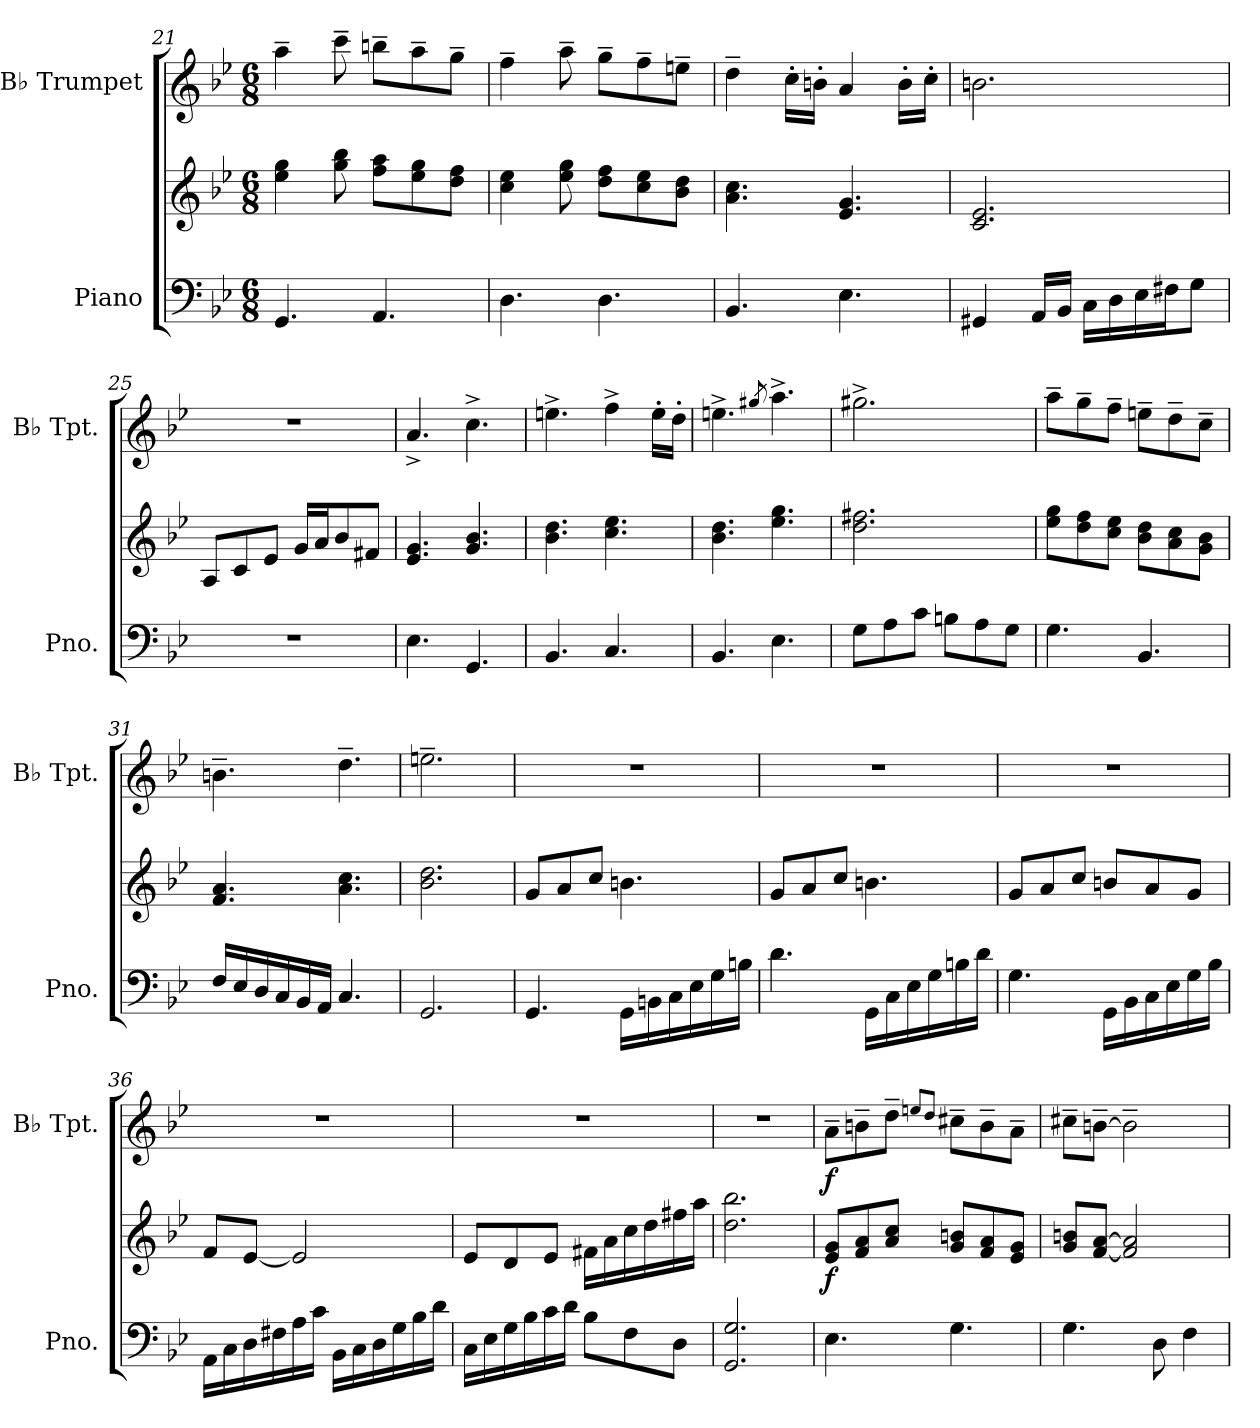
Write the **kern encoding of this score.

**kern	**kern	**dynam	**kern	**dynam
*part2	*part2	*part2	*part1	*part1
*staff3	*staff2	*staff2/3	*staff1	*staff1
*I"Piano	*	*	*I"B♭ Trumpet	*
*I'Pno.	*	*	*I'B♭ Tpt.	*
*clefF4	*clefG2	*	*clefG2	*
*	*	*	*ITrd1c2	*
*k[b-e-]	*k[b-e-]	*	*k[b-e-a-d-]	*
*M6/8	*M6/8	*	*M6/8	*
=21	=21	=21	=21	=21
4.GG/	4ee-\ 4gg\	.	4gg~\	.
.	8gg\ 8bb-\	.	8bb-~\	.
4.AA/	8ff\ 8aa\L	.	8aan~\L	.
.	8ee-\ 8gg\	.	8gg~\	.
.	8dd\ 8ff\J	.	8ff~\J	.
=22	=22	=22	=22	=22
4.D\	4cc\ 4ee-\	.	4ee-~\	.
.	8ee-\ 8gg\	.	8gg~\	.
4.D\	8dd\ 8ff\L	.	8ff~\L	.
.	8cc\ 8ee-\	.	8ee-~\	.
.	8b-\ 8dd\J	.	8ddn~\J	.
=23	=23	=23	=23	=23
4.BB-/	4.a\ 4.cc\	.	4cc~\	.
.	.	.	16b-'\LL	.
.	.	.	16an'\JJ	.
4.E-\	4.e-/ 4.g/	.	4g/	.
.	.	.	16a'\LL	.
.	.	.	16b-'\JJ	.
!!LO:LB:g=z
=24	=24	=24	=24	=24
4GG#X/	2.c/ 2.e-/	.	2.an\	.
16AA/LL	.	.	.	.
16BB-/JJ	.	.	.	.
16C\LL	.	.	.	.
16D\	.	.	.	.
16E-\	.	.	.	.
16F#X\J	.	.	.	.
8G\J	.	.	.	.
=25	=25	=25	=25	=25
2.r	8A/L	.	2.r	.
.	8c/	.	.	.
.	8e-/J	.	.	.
.	16g/LL	.	.	.
.	16a/J	.	.	.
.	8b-/	.	.	.
.	8f#X/J	.	.	.
=26	=26	=26	=26	=26
4.E-\	4.e-/ 4.g/	.	4.g^/	.
4.GG/	4.g/ 4.b-/	.	4.b-^\	.
=27	=27	=27	=27	=27
4.BB-/	4.b-\ 4.dd\	.	4.ddn^\	.
4.C/	4.cc\ 4.ee-\	.	4ee-^\	.
.	.	.	16dd'\LL	.
.	.	.	16cc'\JJ	.
=28	=28	=28	=28	=28
4.BB-/	4.b-\ 4.dd\	.	4.ddn^\	.
.	.	.	8qff#X/	.
4.E-\	4.ee-\ 4.gg\	.	4.gg^\	.
=29	=29	=29	=29	=29
8G\L	2.dd\ 2.ff#X\	.	2.ff#X^\	.
8A\	.	.	.	.
8c\J	.	.	.	.
8Bn\L	.	.	.	.
8A\	.	.	.	.
8G\J	.	.	.	.
!!LO:LB:g=z
=30	=30	=30	=30	=30
4.G\	8ee-\ 8gg\L	.	8gg~\L	.
.	8dd\ 8ff\	.	8ff~\	.
.	8cc\ 8ee-\J	.	8ee-~\J	.
4.BB-/	8b-\ 8dd\L	.	8ddn~\L	.
.	8a\ 8cc\	.	8cc~\	.
.	8g\ 8b-\J	.	8b-~\J	.
=31	=31	=31	=31	=31
16F/LL	4.f/ 4.a/	.	4.an~\	.
16E-/	.	.	.	.
16D/	.	.	.	.
16C/	.	.	.	.
16BB-/	.	.	.	.
16AA/JJ	.	.	.	.
4.C/	4.a\ 4.cc\	.	4.cc~\	.
=32	=32	=32	=32	=32
2.GG/	2.b-\ 2.dd\	.	2.ddn~\	.
=33	=33	=33	=33	=33
4.GG/	8g/L	.	2.r	.
.	8a/	.	.	.
.	8cc/J	.	.	.
16GG\LL	4.bn\	.	.	.
16BBn\	.	.	.	.
16C\	.	.	.	.
16E-\	.	.	.	.
16G\	.	.	.	.
16Bn\JJ	.	.	.	.
=34	=34	=34	=34	=34
4.d\	8g/L	.	2.r	.
.	8a/	.	.	.
.	8cc/J	.	.	.
16GG\LL	4.bn\	.	.	.
16C\	.	.	.	.
16E-\	.	.	.	.
16G\	.	.	.	.
16Bn\	.	.	.	.
16d\JJ	.	.	.	.
!!LO:PB:g=z
=35	=35	=35	=35	=35
4.G\	8g/L	.	2.r	.
.	8a/	.	.	.
.	8cc/J	.	.	.
16GG\LL	8bn/L	.	.	.
16BB-\	.	.	.	.
16C\	8a/	.	.	.
16E-\	.	.	.	.
16G\	8g/J	.	.	.
16B-\JJ	.	.	.	.
=36	=36	=36	=36	=36
16AA\LL	8f/L	.	2.r	.
16C\	.	.	.	.
16D\	[8e-/J	.	.	.
16F#X\	.	.	.	.
16A\	2e-/]	.	.	.
16c\JJ	.	.	.	.
16BB-\LL	.	.	.	.
16C\	.	.	.	.
16D\	.	.	.	.
16G\	.	.	.	.
16B-\	.	.	.	.
16d\JJ	.	.	.	.
=37	=37	=37	=37	=37
16C\LL	8e-/L	.	2.r	.
16E-\	.	.	.	.
16G\	8d/	.	.	.
16B-\	.	.	.	.
16c\	8e-/J	.	.	.
16d\JJ	.	.	.	.
8B-\L	16f#X\LL	.	.	.
.	16a\	.	.	.
8F\	16cc\	.	.	.
.	16dd\	.	.	.
8D\J	16ff#X\	.	.	.
.	16aa\JJ	.	.	.
=38	=38	=38	=38	=38
2.GG/ 2.G/	2.dd\ 2.bb-\	.	2.r	.
!!LO:LB:g=z
=39	=39	=39	=39	=39
!	!	!LO:DY:b	!	!LO:DY:b
4.E-\	8e-/ 8g/L	f	8g~\L	f
.	8f/ 8a/	.	8an~\	.
.	8a/ 8cc/J	.	8cc~\J	.
.	.	.	8qddn/L	.
.	.	.	8qcc/J	.
4.G\	8g/ 8bn/L	.	8bn~\L	.
.	8f/ 8a/	.	8a~\	.
.	8e-/ 8g/J	.	8g~\J	.
=40	=40	=40	=40	=40
4.G\	8g/ 8bn/L	.	8bn~\L	.
.	[8f/ [8a/J	.	[8an~\J	.
.	2f/] 2a/]	.	2a~\]	.
8D\	.	.	.	.
4F\	.	.	.	.
=	=	=	=	=
*-	*-	*-	*-	*-
